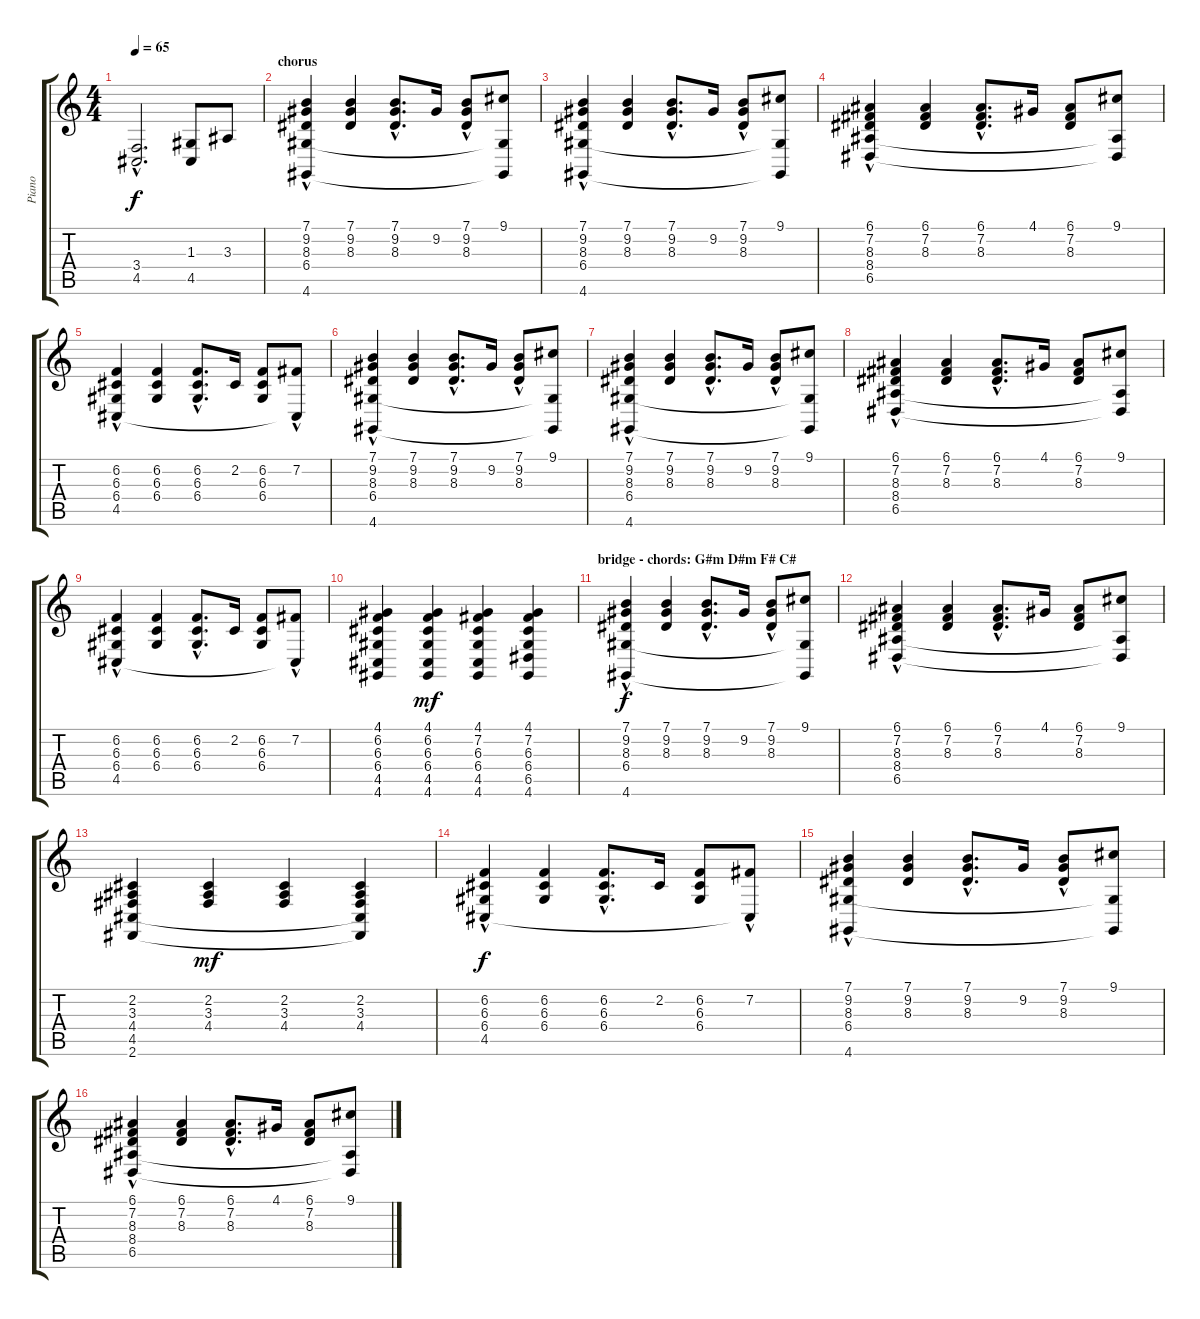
\track ("Piano" "Piano") {instrument acousticgrandpiano}
\staff {score tabs}
\tuning (E4 B3 G3 D3 A2 E2) {hide}
\ts (4 4)
\tempo 65
\clef g2
\ks c
(3.4{hac} 4.5{hac}).2{d dy f} (1.3 4.5).8 3.3.8 |
\section ("" "chorus")
(7.1 9.2 8.3 6.4 4.6{hac}).4 (7.1 9.2 8.3).4 (7.1{hac} 9.2{hac} 8.3{hac}).8{d} 9.2.16 (7.1 9.2{hac} 8.3{hac}).8 (9.1 6.4{t} 4.6{t}).8 |
(7.1{hac} 9.2{hac} 8.3{hac} 6.4{hac} 4.6{hac}).4 (7.1 9.2 8.3).4 (7.1{hac} 9.2{hac} 8.3).8{d} 9.2.16 (7.1 9.2{hac} 8.3{hac}).8 (9.1 6.4{t} 4.6{t}).8 |
(6.1{hac} 7.2{hac} 8.3{hac} 8.4{hac} 6.5{hac}).4 (6.1 7.2 8.3).4 (6.1{hac} 7.2{hac} 8.3{hac}).8{d} 4.1.16 (6.1 7.2 8.3).8 (9.1 8.4{t} 6.5{t}).8 |
(6.2{hac} 6.3{hac} 6.4{hac} 4.5{hac}).4 (6.2 6.3 6.4).4 (6.2{hac} 6.3{hac} 6.4{hac}).8{d} 2.2.16 (6.2 6.3 6.4).8 (7.2{hac} 4.5{t}).8 |
(7.1 9.2 8.3 6.4 4.6{hac}).4 (7.1 9.2 8.3).4 (7.1{hac} 9.2{hac} 8.3{hac}).8{d} 9.2.16 (7.1 9.2{hac} 8.3{hac}).8 (9.1 6.4{t} 4.6{t}).8 |
(7.1{hac} 9.2{hac} 8.3{hac} 6.4{hac} 4.6{hac}).4 (7.1 9.2 8.3).4 (7.1{hac} 9.2{hac} 8.3).8{d} 9.2.16 (7.1 9.2{hac} 8.3{hac}).8 (9.1 6.4{t} 4.6{t}).8 |
(6.1{hac} 7.2{hac} 8.3{hac} 8.4{hac} 6.5{hac}).4 (6.1 7.2 8.3).4 (6.1{hac} 7.2{hac} 8.3{hac}).8{d} 4.1.16 (6.1 7.2 8.3).8 (9.1 8.4{t} 6.5{t}).8 |
(6.2{hac} 6.3{hac} 6.4{hac} 4.5{hac}).4 (6.2 6.3 6.4).4 (6.2{hac} 6.3{hac} 6.4{hac}).8{d} 2.2.16 (6.2 6.3 6.4).8 (7.2{hac} 4.5{t}).8 |
(4.1 6.2 6.3 6.4 4.5 4.6).4 (4.1 6.2 6.3 6.4 4.5 4.6).4{dy mf} (4.1 7.2 6.3 6.4 4.5 4.6).4 (4.1 7.2 6.3 6.4 6.5 4.6).4 |
\section ("" "bridge - chords: G#m D#m F# C#")
(7.1 9.2 8.3 6.4 4.6{hac}).4{dy f} (7.1 9.2 8.3).4 (7.1{hac} 9.2{hac} 8.3{hac}).8{d} 9.2.16 (7.1 9.2{hac} 8.3{hac}).8 (9.1 6.4{t} 4.6{t}).8 |
(6.1{hac} 7.2{hac} 8.3{hac} 8.4{hac} 6.5{hac}).4 (6.1 7.2 8.3).4 (6.1{hac} 7.2{hac} 8.3{hac}).8{d} 4.1.16 (6.1 7.2 8.3).8 (9.1 8.4{t} 6.5{t}).8 |
(2.2 3.3 4.4 4.5 2.6).4 (2.2 3.3 4.4).4{dy mf} (2.2 3.3 4.4).4 (2.2 3.3 4.4 4.5{t} 2.6{t}).4 |
(6.2{hac} 6.3{hac} 6.4{hac} 4.5{hac}).4{dy f} (6.2 6.3 6.4).4 (6.2{hac} 6.3{hac} 6.4{hac}).8{d} 2.2.16 (6.2 6.3 6.4).8 (7.2{hac} 4.5{t}).8 |
(7.1 9.2 8.3 6.4 4.6{hac}).4 (7.1 9.2 8.3).4 (7.1{hac} 9.2{hac} 8.3{hac}).8{d} 9.2.16 (7.1 9.2{hac} 8.3{hac}).8 (9.1 6.4{t} 4.6{t}).8 |
(6.1{hac} 7.2{hac} 8.3{hac} 8.4{hac} 6.5{hac}).4 (6.1 7.2 8.3).4 (6.1{hac} 7.2{hac} 8.3{hac}).8{d} 4.1.16 (6.1 7.2 8.3).8 (9.1 8.4{t} 6.5{t}).8
